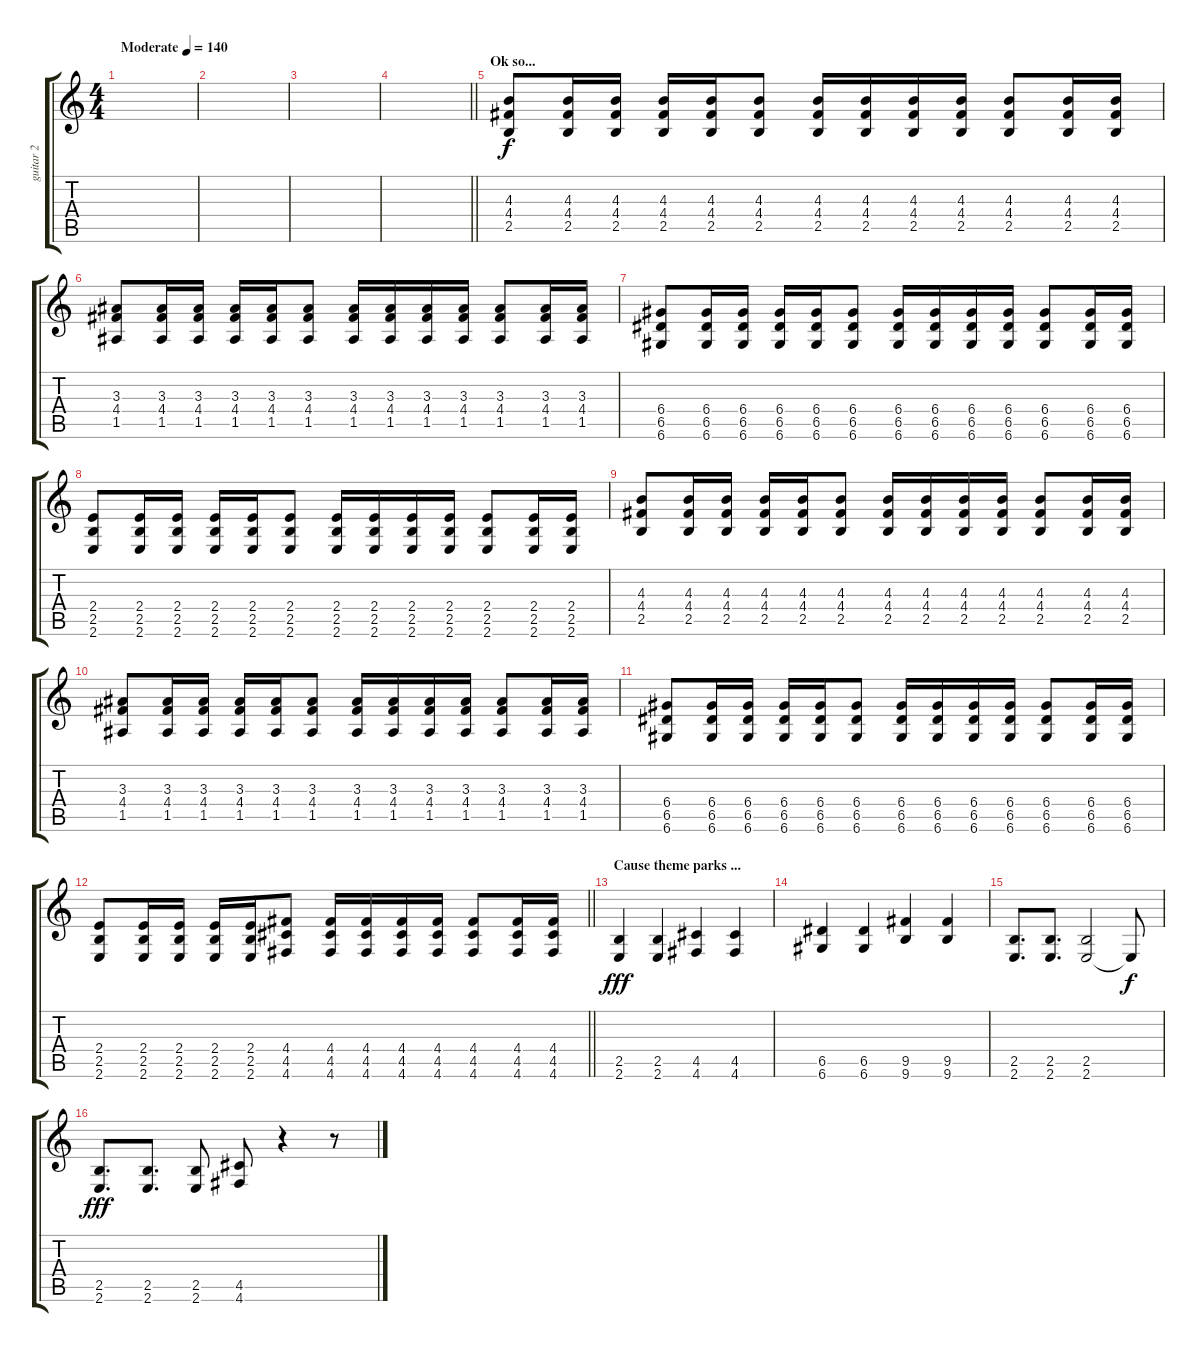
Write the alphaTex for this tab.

\track ("guitar 2" "guitar 2") {instrument overdrivenguitar}
\staff {score tabs}
\tuning (E4 B3 G3 D3 A2 D2) {hide}
\ts (4 4)
\tempo (140 "Moderate")
\clef g2
\ks c
|
|
|
\barLineRight lightlight
|
\section ("" "Ok so...")
(4.3 4.4 2.5).8 (4.3 4.4 2.5).16 (4.3 4.4 2.5).16 (4.3 4.4 2.5).16 (4.3 4.4 2.5).16 (4.3 4.4 2.5).8 (4.3 4.4 2.5).16 (4.3 4.4 2.5).16 (4.3 4.4 2.5).16 (4.3 4.4 2.5).16 (4.3 4.4 2.5).8 (4.3 4.4 2.5).16 (4.3 4.4 2.5).16 |
(3.3 4.4 1.5).8 (3.3 4.4 1.5).16 (3.3 4.4 1.5).16 (3.3 4.4 1.5).16 (3.3 4.4 1.5).16 (3.3 4.4 1.5).8 (3.3 4.4 1.5).16 (3.3 4.4 1.5).16 (3.3 4.4 1.5).16 (3.3 4.4 1.5).16 (3.3 4.4 1.5).8 (3.3 4.4 1.5).16 (3.3 4.4 1.5).16 |
(6.4 6.5 6.6).8 (6.4 6.5 6.6).16 (6.4 6.5 6.6).16 (6.4 6.5 6.6).16 (6.4 6.5 6.6).16 (6.4 6.5 6.6).8 (6.4 6.5 6.6).16 (6.4 6.5 6.6).16 (6.4 6.5 6.6).16 (6.4 6.5 6.6).16 (6.4 6.5 6.6).8 (6.4 6.5 6.6).16 (6.4 6.5 6.6).16 |
(2.4 2.5 2.6).8 (2.4 2.5 2.6).16 (2.4 2.5 2.6).16 (2.4 2.5 2.6).16 (2.4 2.5 2.6).16 (2.4 2.5 2.6).8 (2.4 2.5 2.6).16 (2.4 2.5 2.6).16 (2.4 2.5 2.6).16 (2.4 2.5 2.6).16 (2.4 2.5 2.6).8 (2.4 2.5 2.6).16 (2.4 2.5 2.6).16 |
(4.3 4.4 2.5).8 (4.3 4.4 2.5).16 (4.3 4.4 2.5).16 (4.3 4.4 2.5).16 (4.3 4.4 2.5).16 (4.3 4.4 2.5).8 (4.3 4.4 2.5).16 (4.3 4.4 2.5).16 (4.3 4.4 2.5).16 (4.3 4.4 2.5).16 (4.3 4.4 2.5).8 (4.3 4.4 2.5).16 (4.3 4.4 2.5).16 |
(3.3 4.4 1.5).8 (3.3 4.4 1.5).16 (3.3 4.4 1.5).16 (3.3 4.4 1.5).16 (3.3 4.4 1.5).16 (3.3 4.4 1.5).8 (3.3 4.4 1.5).16 (3.3 4.4 1.5).16 (3.3 4.4 1.5).16 (3.3 4.4 1.5).16 (3.3 4.4 1.5).8 (3.3 4.4 1.5).16 (3.3 4.4 1.5).16 |
(6.4 6.5 6.6).8 (6.4 6.5 6.6).16 (6.4 6.5 6.6).16 (6.4 6.5 6.6).16 (6.4 6.5 6.6).16 (6.4 6.5 6.6).8 (6.4 6.5 6.6).16 (6.4 6.5 6.6).16 (6.4 6.5 6.6).16 (6.4 6.5 6.6).16 (6.4 6.5 6.6).8 (6.4 6.5 6.6).16 (6.4 6.5 6.6).16 |
\barLineRight lightlight
(2.4 2.5 2.6).8 (2.4 2.5 2.6).16 (2.4 2.5 2.6).16 (2.4 2.5 2.6).16 (2.4 2.5 2.6).16 (4.4 4.5 4.6).8 (4.4 4.5 4.6).16 (4.4 4.5 4.6).16 (4.4 4.5 4.6).16 (4.4 4.5 4.6).16 (4.4 4.5 4.6).8 (4.4 4.5 4.6).16 (4.4 4.5 4.6).16 |
\section ("" "Cause theme parks ...")
(2.5 2.6).4{dy fff} (2.5 2.6).4 (4.5 4.6).4 (4.5 4.6).4 |
(6.5 6.6).4 (6.5 6.6).4 (9.5 9.6).4 (9.5 9.6).4 |
(2.5 2.6).8{d} (2.5 2.6).8{d} (2.5 2.6).2 2.6{t}.8{dy f} |
(2.5 2.6).8{d dy fff} (2.5 2.6).8{d} (2.5 2.6).8 (4.5 4.6).8 r.4 r.8
